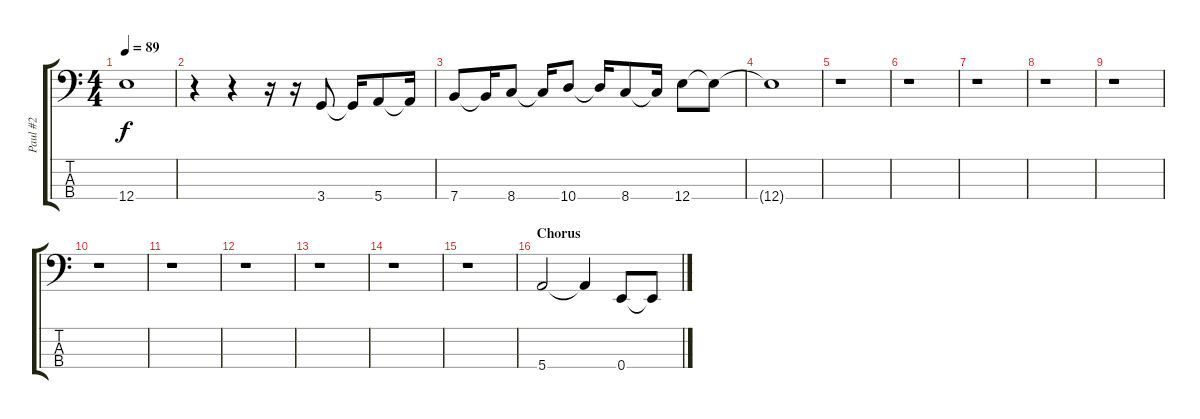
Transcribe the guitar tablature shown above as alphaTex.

\track ("Paul #2" "Paul #2") {instrument electricbasspick}
\staff {score tabs}
\tuning (G2 D2 A1 E1) {hide}
\ts (4 4)
\tempo 89
\clef f4
\ks c
12.4{t}.1{dy f} |
r.4 r.4 r.16 r.16 3.4.8 3.4{t}.16 5.4.8 5.4{t}.16 |
7.4.8 7.4{t}.16 8.4.8 8.4{t}.16 10.4.8 10.4{t}.16 8.4.8 8.4{t}.16 12.4.8 12.4{t}.8 |
12.4{t}.1 |
r.1 |
r.1 |
r.1 |
r.1 |
r.1 |
r.1 |
r.1 |
r.1 |
r.1 |
r.1 |
r.1 |
\section ("" "Chorus")
5.4.2 5.4{t}.4 0.4.8 0.4{t}.8
